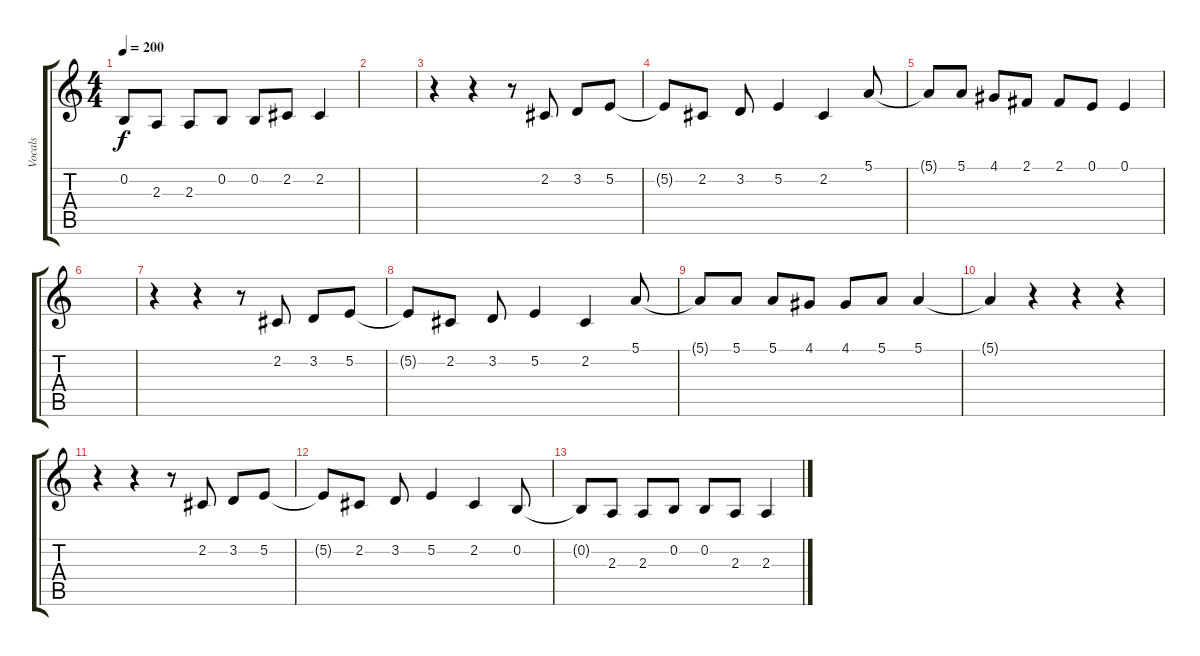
\track ("Vocals" "Vocals") {instrument altosax}
\staff {score tabs}
\tuning (E4 B3 G3 D3 A2 E2) {hide}
\ts (4 4)
\tempo 200
\clef g2
\ks c
0.2{t}.8{dy f} 2.3.8 2.3.8 0.2.8 0.2.8 2.2.8 2.2.4 |
|
r.4 r.4 r.8 2.2.8 3.2.8 5.2.8 |
5.2{t}.8 2.2.8 3.2.8 5.2.4 2.2.4 5.1.8 |
5.1{t}.8 5.1.8 4.1.8 2.1.8 2.1.8 0.1.8 0.1.4 |
|
r.4 r.4 r.8 2.2.8 3.2.8 5.2.8 |
5.2{t}.8 2.2.8 3.2.8 5.2.4 2.2.4 5.1.8 |
5.1{t}.8 5.1.8 5.1.8 4.1.8 4.1.8 5.1.8 5.1.4 |
5.1{t}.4 r.4 r.4 r.4 |
r.4 r.4 r.8 2.2.8 3.2.8 5.2.8 |
5.2{t}.8 2.2.8 3.2.8 5.2.4 2.2.4 0.2.8 |
0.2{t}.8 2.3.8 2.3.8 0.2.8 0.2.8 2.3.8 2.3.4
